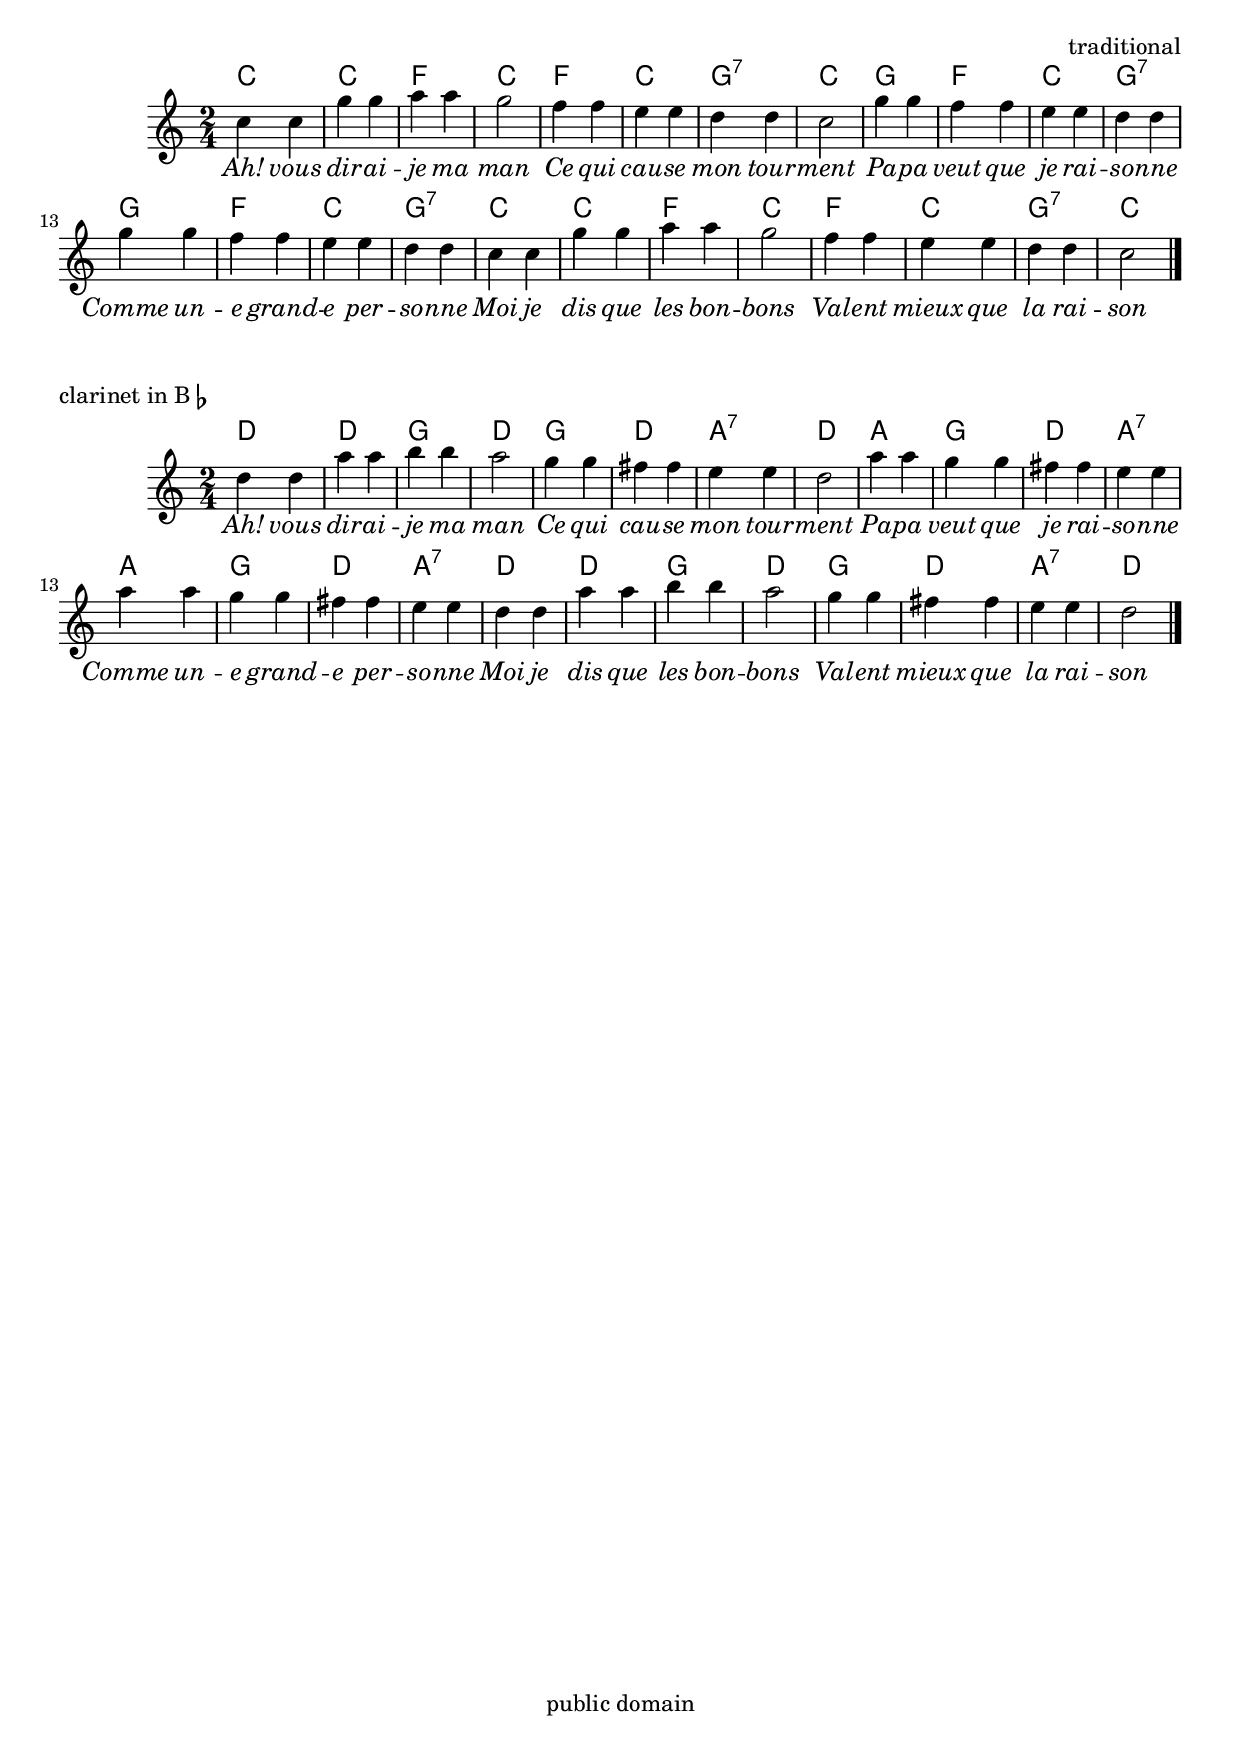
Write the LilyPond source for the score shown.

\version "2.4.0"
\header{
filename = 	 "twinkle-pop.ly"
xtitle = 	 "Ah, vous dirais-je, maman "
composer = 	 "traditional"
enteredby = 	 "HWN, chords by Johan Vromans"
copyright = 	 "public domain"
}


melodie = \relative c'' {
        \clef "violin"
        \time 2/4 

        c4 c  | g' g | a a | g2  |
        f4 f  | e e  | d d | c2  |
        g'4 g | f f  | e e | d d |
        g  g  | f f  | e e | d d |
	% copy 1-8
        c4 c  | g' g | a a | g2  |
        f4 f  | e e  | d d | c2 \bar "|."
}

acc = \chordmode {
	% why don't \skip, s4 work?
        c2 c f c
        f c g:7 c
	g f c  g:7 % urg, bug!
        g f c  g:7
	% copy 1-8
        c2 c f c
        f c g:7 c
}

text = \lyricmode{ 
        \override LyricText  #'font-shape = #'italic

        Ah!4 vous dir -- ai -- je ma man2
        Ce4 qui cau -- se mon tour -- ment2
        Pa4 --  pa veut que je rai -- so -- nne
        Comme4 un -- e grand -- e per -- so -- nne
        Moi4 je dis que les bon -- bons2
        Val4 -- ent mieux que la rai -- son2
        
}

\score {
        <<  
	   \context ChordNames \acc
	   \context Staff = "melody" \melodie
           \context Lyrics \text
        >>
	\header{
		title = "Ah, vous dirais-je, maman "
	}
        \layout {  }
}

\score {
        <<  
	   \context ChordNames \transpose c d\acc
	   \context Staff = "melody" \transpose c d\melodie
           \context Lyrics \text
        >>
	\header{
	  piece = \markup  { "clarinet in B" \flat }
	}
        \layout {  }
}

